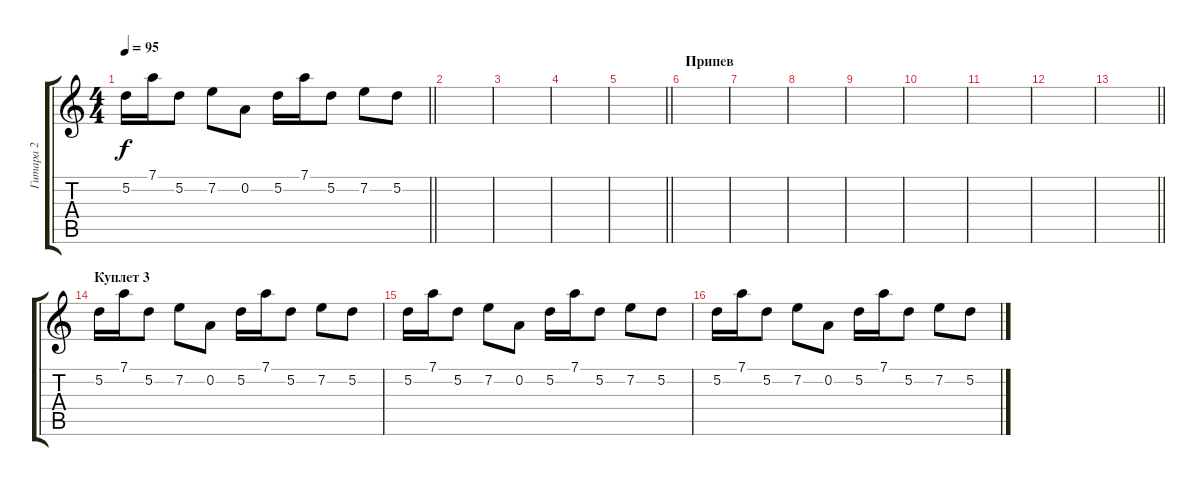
\track ("Гитара 2" "Гитара 2") {instrument electricguitarjazz}
\staff {score tabs}
\tuning (D4 A3 F3 C3 G2 D2) {hide}
\ts (4 4)
\tempo 95
\clef g2
\barLineRight lightlight
\ks c
5.2.16{dy f} 7.1.16 5.2.8 7.2.8 0.2.8 5.2.16 7.1.16 5.2.8 7.2.8 5.2.8 |
|
|
|
\barLineRight lightlight
|
\section ("" "Припев")
|
|
|
|
|
|
|
\barLineRight lightlight
|
\section ("" "Куплет 3")
5.2.16{volume 2 balance 8 instrument electricguitarjazz} 7.1.16 5.2.8 7.2.8 0.2.8 5.2.16 7.1.16 5.2.8 7.2.8 5.2.8 |
5.2.16 7.1.16 5.2.8 7.2.8 0.2.8 5.2.16 7.1.16 5.2.8 7.2.8 5.2.8 |
5.2.16 7.1.16 5.2.8 7.2.8 0.2.8 5.2.16 7.1.16 5.2.8 7.2.8 5.2.8
